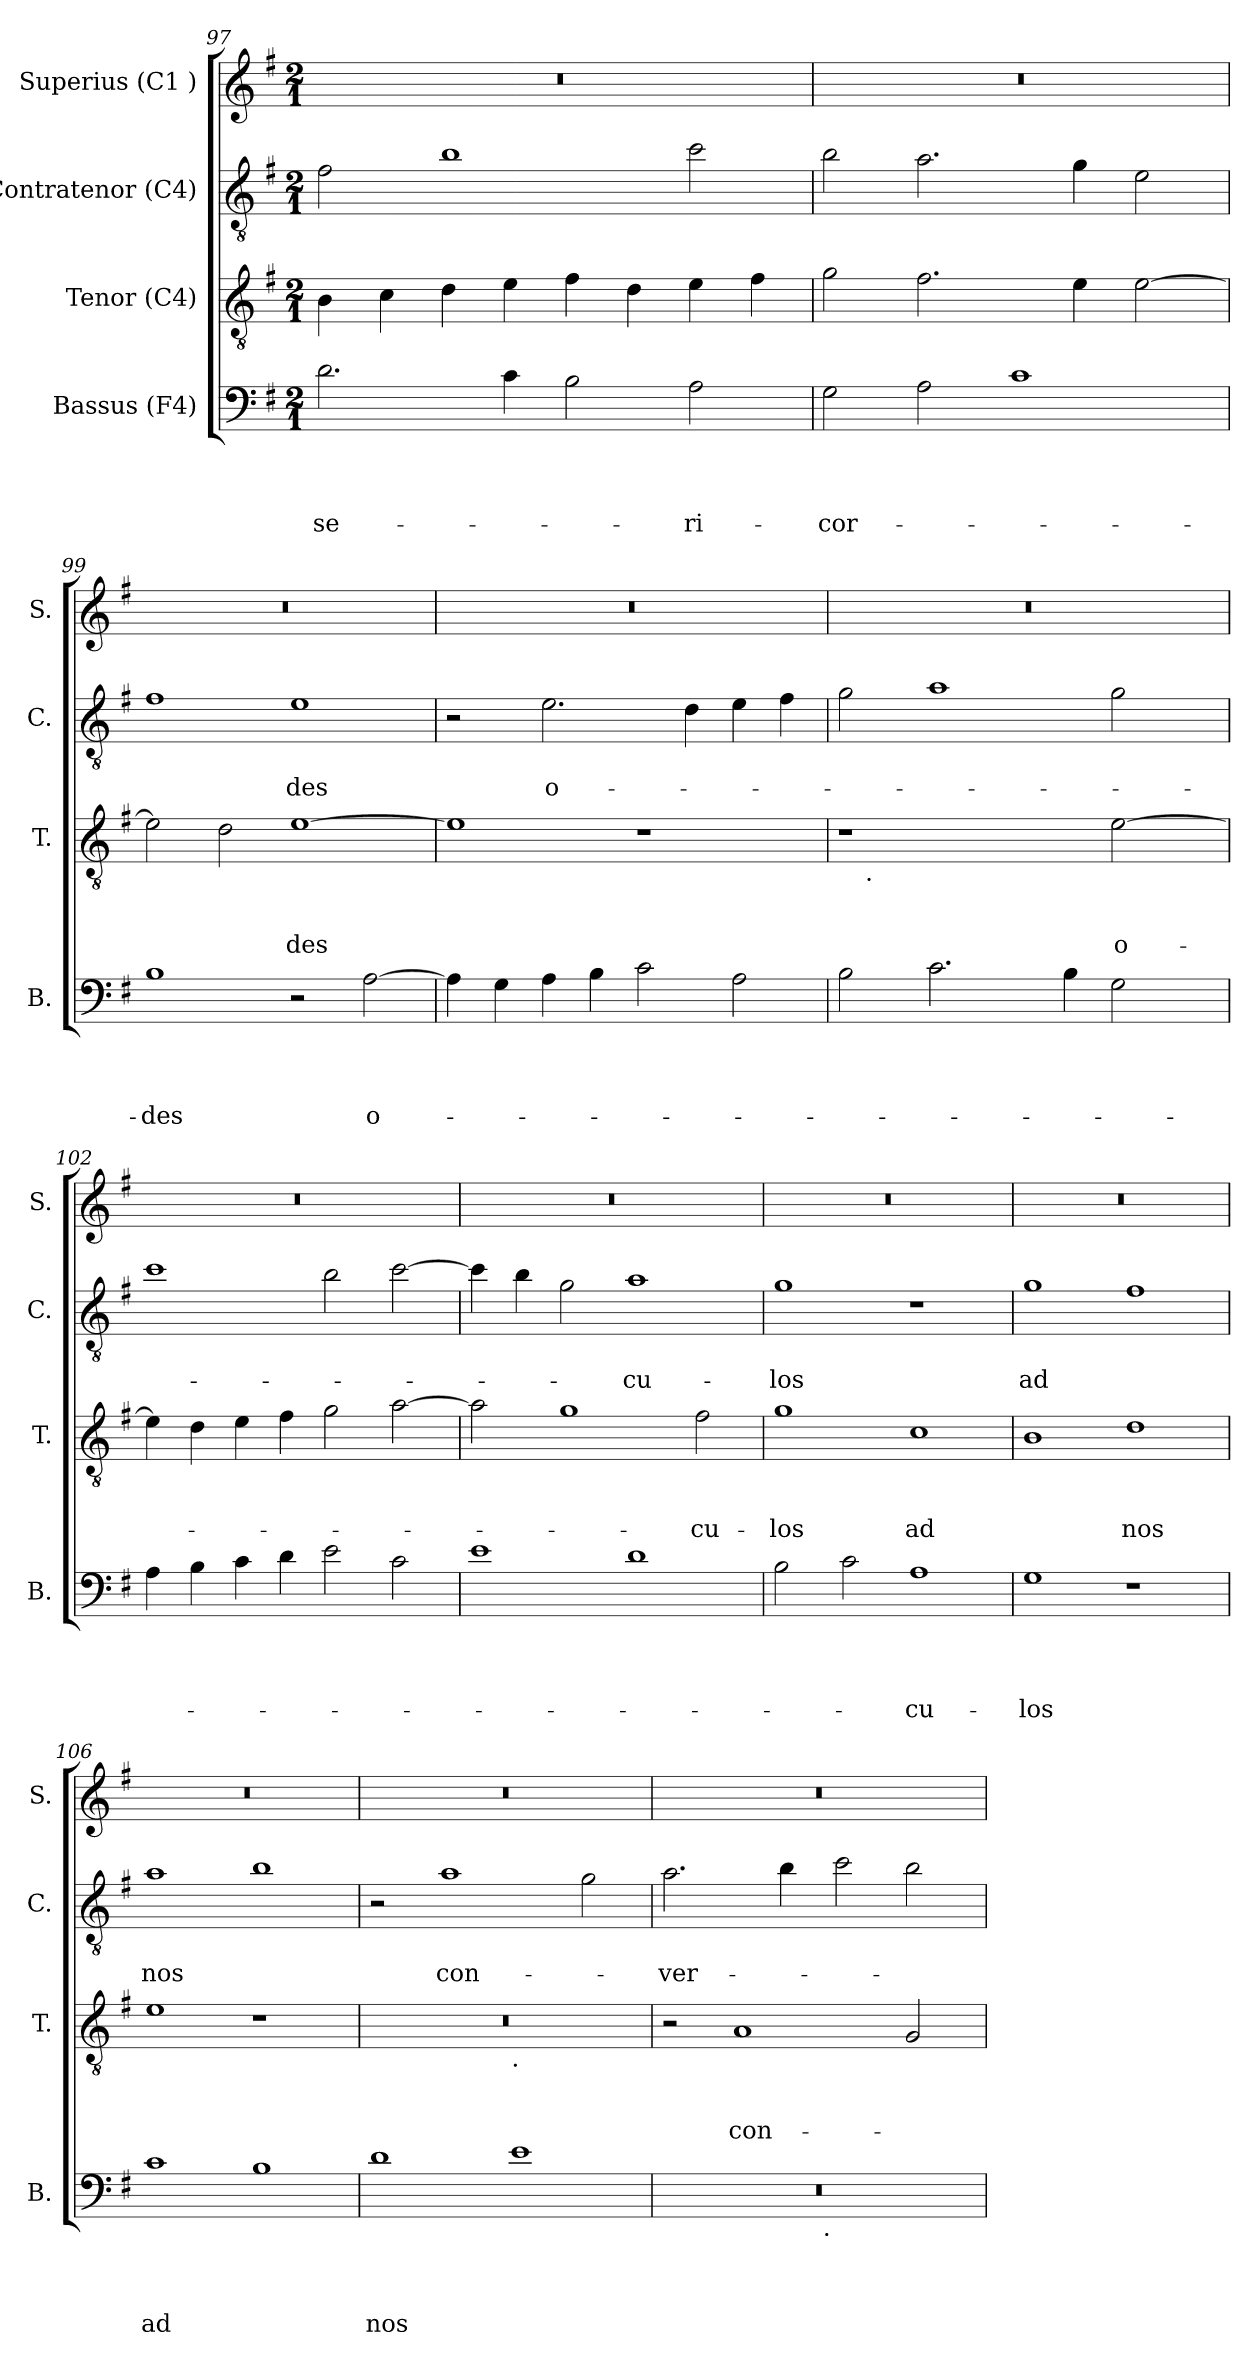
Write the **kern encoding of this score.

**kern	**text	**text	**text	**text	**kern	**text	**text	**text	**kern	**text	**text	**kern
*part4	*part4	*part4	*part4	*part4	*part3	*part3	*part3	*part3	*part2	*part2	*part2	*part1
*staff4	*staff4	*staff4	*staff4	*staff4	*staff3	*staff3	*staff3	*staff3	*staff2	*staff2	*staff2	*staff1
*I"Bassus (F4)	*	*	*	*	*I"Tenor (C4)	*	*	*	*I"Contratenor (C4)	*	*	*I"Superius (C1 )
*I'B.	*	*	*	*	*I'T.	*	*	*	*I'C.	*	*	*I'S.
*clefF4	*	*	*	*	*clefGv2	*	*	*	*clefGv2	*	*	*clefG2
*k[f#]	*	*	*	*	*k[f#]	*	*	*	*k[f#]	*	*	*k[f#]
*G:	*	*	*	*	*G:	*	*	*	*G:	*	*	*G:
*M2/1	*	*	*	*	*M2/1	*	*	*	*M2/1	*	*	*M2/1
=97	=97	=97	=97	=97	=97	=97	=97	=97	=97	=97	=97	=97
!	!	!	!	!LO:LY:b	!	!	!	!	!	!	!	!
2.d\	.	.	.	-se-	4B\	.	.	.	2f#\	.	.	0r
.	.	.	.	.	4c\	.	.	.	.	.	.	.
.	.	.	.	.	4d\	.	.	.	1b	.	.	.
4c\	.	.	.	.	4e\	.	.	.	.	.	.	.
2B\	.	.	.	.	4f#\	.	.	.	.	.	.	.
.	.	.	.	.	4d\	.	.	.	.	.	.	.
!	!	!	!	!LO:LY:b	!	!	!	!	!	!	!	!
2A\	.	.	.	-ri-	4e\	.	.	.	2cc\	.	.	.
.	.	.	.	.	4f#\	.	.	.	.	.	.	.
=98	=98	=98	=98	=98	=98	=98	=98	=98	=98	=98	=98	=98
!	!	!	!	!LO:LY:b	!	!	!	!	!	!	!	!
2G\	.	.	.	-cor-	2g\	.	.	.	2b\	.	.	0r
2A\	.	.	.	.	2.f#\	.	.	.	2.a\	.	.	.
1c	.	.	.	.	.	.	.	.	.	.	.	.
.	.	.	.	.	4e\	.	.	.	4g\	.	.	.
.	.	.	.	.	[<2e\	.	.	.	2e\	.	.	.
=99	=99	=99	=99	=99	=99	=99	=99	=99	=99	=99	=99	=99
!	!	!	!	!LO:LY:b	!	!	!	!	!	!	!	!
1B	.	.	.	-des	2e\]	.	.	.	1f#	.	.	0r
.	.	.	.	.	2d\	.	.	.	.	.	.	.
!	!	!	!	!	!	!	!	!LO:LY:b	!	!	!LO:LY:b	!
2r	.	.	.	.	[<1e	.	.	-des	1e	.	-des	.
!	!	!	!	!LO:LY:b	!	!	!	!	!	!	!	!
[<2A\	.	.	.	o-	.	.	.	.	.	.	.	.
!!LO:LB:g=z
=100	=100	=100	=100	=100	=100	=100	=100	=100	=100	=100	=100	=100
4A\]	.	.	.	.	1e]	.	.	.	2r	.	.	0r
4G\	.	.	.	.	.	.	.	.	.	.	.	.
!	!	!	!	!	!	!	!	!	!	!	!LO:LY:b	!
4A\	.	.	.	.	.	.	.	.	2.e\	.	o-	.
4B\	.	.	.	.	.	.	.	.	.	.	.	.
2c\	.	.	.	.	1r	.	.	.	.	.	.	.
.	.	.	.	.	.	.	.	.	4d\	.	.	.
2A\	.	.	.	.	.	.	.	.	4e\	.	.	.
.	.	.	.	.	.	.	.	.	4f#\	.	.	.
=101	=101	=101	=101	=101	=101	=101	=101	=101	=101	=101	=101	=101
*	*	*	*	*	*^	*	*	*	*	*	*	*
2B\	.	.	.	.	1r	16.ryy	.	.	.	2g\	.	.	0r
!	!	!	!	!	!	!LO:TX:b:t=.	!	!	!	!	!	!	!
.	.	.	.	.	.	1ryy	.	.	.	.	.	.	.
2.c\	.	.	.	.	.	.	.	.	.	1a	.	.	.
.	.	.	.	.	2ryy	.	.	.	.	.	.	.	.
.	.	.	.	.	.	2ryy	.	.	.	.	.	.	.
4B\	.	.	.	.	.	.	.	.	.	.	.	.	.
!	!	!	!	!	!	!	!	!	!LO:LY:b	!	!	!	!
2G\	.	.	.	.	[<2e\	.	.	.	o-	2g\	.	.	.
.	.	.	.	.	.	4ryy	.	.	.	.	.	.	.
.	.	.	.	.	.	8ryy	.	.	.	.	.	.	.
.	.	.	.	.	.	32ryy	.	.	.	.	.	.	.
*	*	*	*	*	*v	*v	*	*	*	*	*	*	*
=102	=102	=102	=102	=102	=102	=102	=102	=102	=102	=102	=102	=102
4A\	.	.	.	.	4e\]	.	.	.	1cc	.	.	0r
4B\	.	.	.	.	4d\	.	.	.	.	.	.	.
4c\	.	.	.	.	4e\	.	.	.	.	.	.	.
4d\	.	.	.	.	4f#\	.	.	.	.	.	.	.
2e\	.	.	.	.	2g\	.	.	.	2b\	.	.	.
2c\	.	.	.	.	[>2a\	.	.	.	[>2cc\	.	.	.
=103	=103	=103	=103	=103	=103	=103	=103	=103	=103	=103	=103	=103
1e	.	.	.	.	2a\]	.	.	.	4cc\]	.	.	0r
.	.	.	.	.	.	.	.	.	4b\	.	.	.
.	.	.	.	.	1g	.	.	.	2g\	.	.	.
!	!	!	!	!	!	!	!	!	!	!	!LO:LY:b	!
1d	.	.	.	.	.	.	.	.	1a	.	-cu-	.
!	!	!	!	!	!	!	!	!LO:LY:b	!	!	!	!
.	.	.	.	.	2f#\	.	.	-cu-	.	.	.	.
!!LO:PB:g=z
=104	=104	=104	=104	=104	=104	=104	=104	=104	=104	=104	=104	=104
!	!	!	!	!	!	!	!	!LO:LY:b	!	!	!LO:LY:b	!
2B\	.	.	.	.	1g	.	.	-los	1g	.	-los	0r
2c\	.	.	.	.	.	.	.	.	.	.	.	.
!	!	!	!	!LO:LY:b	!	!	!	!LO:LY:b	!	!	!	!
1A	.	.	.	-cu-	1c	.	.	ad	1r	.	.	.
=105	=105	=105	=105	=105	=105	=105	=105	=105	=105	=105	=105	=105
!	!	!	!	!LO:LY:b	!	!	!	!	!	!	!LO:LY:b	!
1G	.	.	.	-los	1B	.	.	.	1g	.	ad	0r
!	!	!	!	!	!	!	!	!LO:LY:b	!	!	!	!
1r	.	.	.	.	1d	.	.	nos	1f#	.	.	.
=106	=106	=106	=106	=106	=106	=106	=106	=106	=106	=106	=106	=106
!	!	!	!	!LO:LY:b	!	!	!	!	!	!	!LO:LY:b	!
1c	.	.	.	ad	1e	.	.	.	1a	.	nos	0r
1B	.	.	.	.	1r	.	.	.	1b	.	.	.
=107	=107	=107	=107	=107	=107	=107	=107	=107	=107	=107	=107	=107
!	!	!	!	!LO:LY:b	!	!	!	!	!	!	!	!
*	*	*	*	*	*^	*	*	*	*	*	*	*
1d	.	.	.	nos	0r	1ryy	.	.	.	2r	.	.	0r
!	!	!	!	!	!	!	!	!	!	!	!	!LO:LY:b	!
.	.	.	.	.	.	.	.	.	.	1a	.	con-	.
!	!	!	!	!	!	!LO:TX:b:t=.	!	!	!	!	!	!	!
1e	.	.	.	.	.	1ryy	.	.	.	.	.	.	.
.	.	.	.	.	.	.	.	.	.	2g\	.	.	.
=108	=108	=108	=108	=108	=108	=108	=108	=108	=108	=108	=108	=108	=108
!	!	!	!	!	!	!	!	!	!	!	!	!LO:LY:b	!
*^	*	*	*	*	*v	*v	*	*	*	*	*	*	*
0r	2ryy	.	.	.	.	2r	.	.	.	2.a\	.	-ver-	0r
!	!	!	!	!	!	!	!	!	!LO:LY:b	!	!	!	!
.	4...ryy	.	.	.	.	1A	.	.	con-	.	.	.	.
.	.	.	.	.	.	.	.	.	.	4b\	.	.	.
!	!LO:TX:b:t=.	!	!	!	!	!	!	!	!	!	!	!	!
.	1ryy	.	.	.	.	.	.	.	.	.	.	.	.
.	.	.	.	.	.	.	.	.	.	2cc\	.	.	.
.	.	.	.	.	.	2G/	.	.	.	2b\	.	.	.
.	32ryy	.	.	.	.	.	.	.	.	.	.	.	.
*v	*v	*	*	*	*	*	*	*	*	*	*	*	*
=	=	=	=	=	=	=	=	=	=	=	=	=
*-	*-	*-	*-	*-	*-	*-	*-	*-	*-	*-	*-	*-
